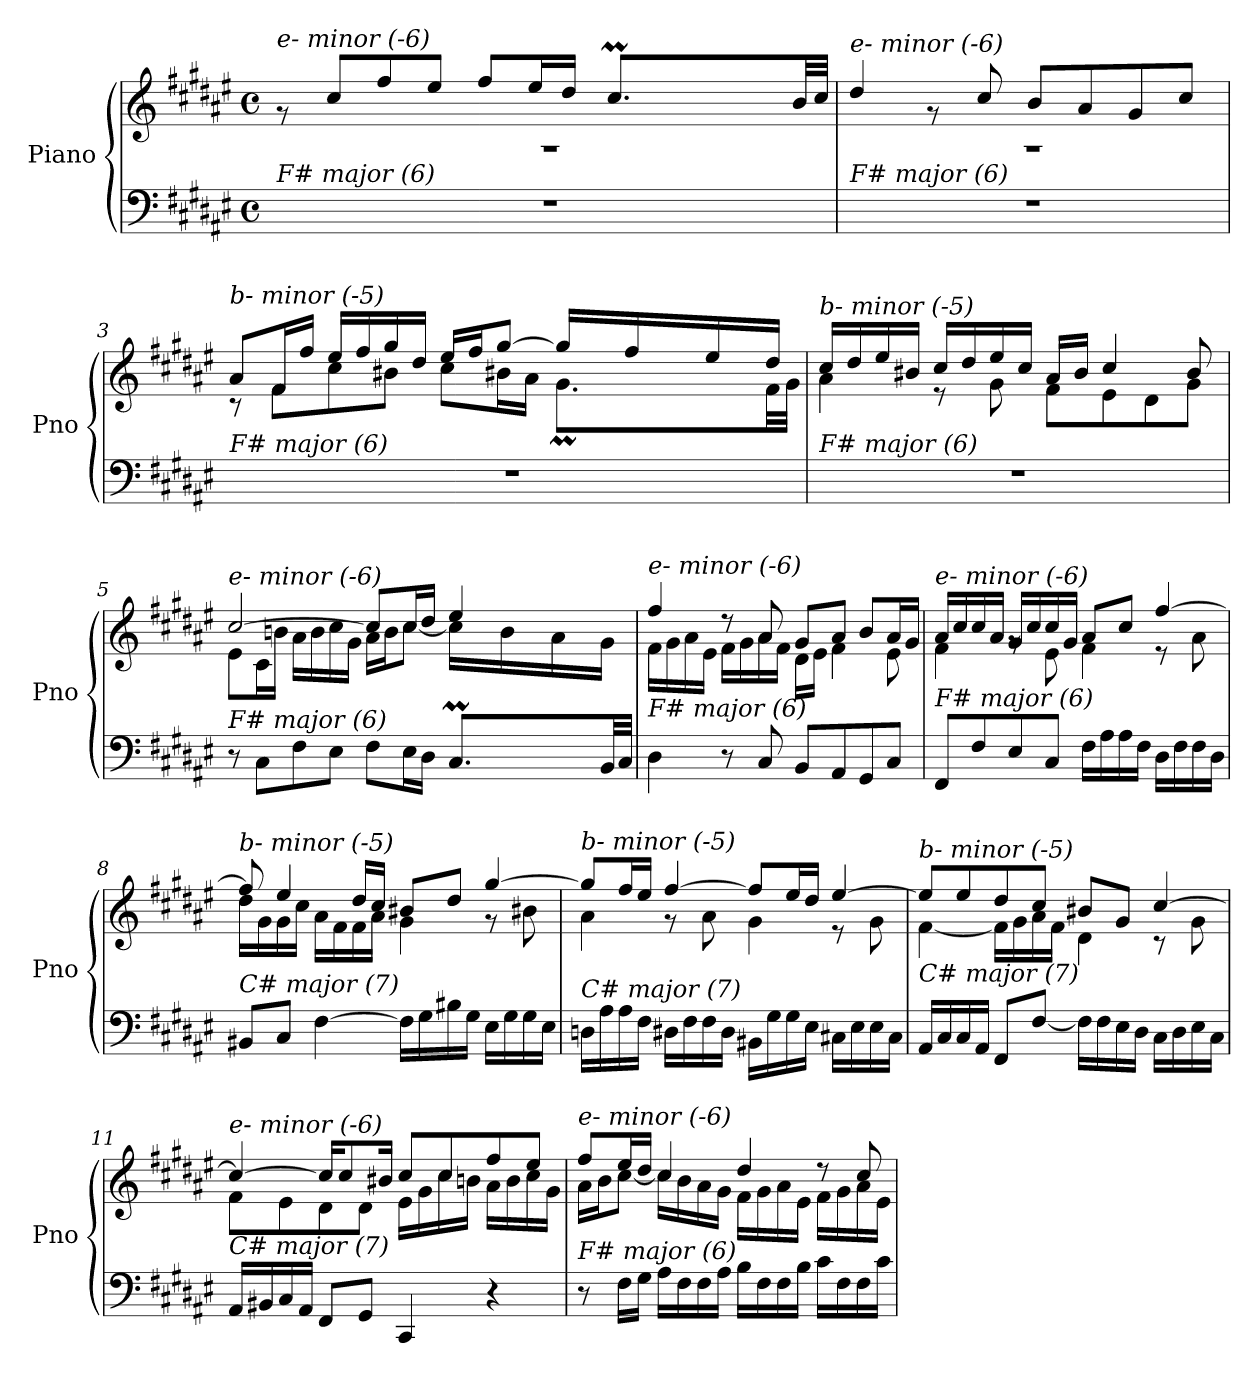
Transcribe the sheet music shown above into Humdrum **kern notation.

**kern	**kern
*part1	*part1
*staff2	*staff1
*I"Piano	*
*I'Pno	*
*clefF4	*clefG2
*k[f#c#g#d#a#e#]	*k[f#c#g#d#a#e#]
*M4/4	*M4/4
*met(c)	*met(c)
=1	=1
*^	*^
*	*	*	*^
!	!	!LO:TX:i:t=e- minor (-6)	!	!
!LO:TX:i:t=F# major (6)	!	!	!	!
2.ryy	1r	1rA	2.ryy	8r
.	.	.	.	8cc#/L
.	.	.	.	8ff#/
.	.	.	.	8ee#/J
.	.	.	.	8ff#/L
.	.	.	.	16ee#/L
.	.	.	.	16dd#/JJ
*	*	*	*Xtuplet	*
8.ryy	.	.	128%3dd#yy	8.cc#M/L
.	.	.	128%3cc#yy	.
.	.	.	128%3dd#yy	.
.	.	.	128%3cc#yy	.
.	.	.	128%3dd#yy	.
.	.	.	128%3cc#yy	.
.	.	.	128%3dd#yy	.
.	.	.	128%3cc#yy	.
16ryy	.	.	16ryy	32b/LL
.	.	.	.	32cc#/JJJ
*v	*v	*	*	*
=2	=2	=2	=2
!	!LO:TX:i:t=e- minor (-6)	!	!
!LO:TX:i:t=F# major (6)	!	!	!
*	*	*v	*v
1r	1rA	4dd#/
.	.	8rg
.	.	8cc#/
.	.	8b/L
.	.	8a#/
.	.	8g#/
.	.	8cc#/J
!!LO:LB:g=z
=3	=3	=3
*^	*	*^
!	!	!LO:TX:i:t=b- minor (-5)	!	!
!LO:TX:i:t=F# major (6)	!	!	!	!
2.ryy	1r	8a#/L	8r	2.ryy
.	.	16f#/L	8f#\L	.
.	.	16ff#/JJ	.	.
.	.	16ee#/LL	8cc#\	.
.	.	16ff#/	.	.
.	.	16gg#/	8b#X\J	.
.	.	16dd#/JJ	.	.
.	.	16ee#/LL	8cc#\L	.
.	.	16ff#/J	.	.
.	.	[8gg#/J	16b#X\L	.
.	.	.	16a#\JJ	.
8.ryy	.	16gg#/LL]	8.g#M\L	128%3a#yy
.	.	.	.	128%3g#yy
.	.	.	.	128%3a#yy
.	.	16ff#/	.	.
.	.	.	.	128%3g#yy
.	.	.	.	128%3a#yy
.	.	.	.	128%3g#yy
.	.	16ee#/	.	.
.	.	.	.	128%3a#yy
.	.	.	.	128%3g#yy
16ryy	.	16dd#/JJ	32f#\LL	16ryy
.	.	.	32g#\JJJ	.
*v	*v	*	*	*
*	*	*v	*v
!!LO:LB:g=z
=4	=4	=4
!	!LO:TX:i:t=b- minor (-5)	!
!LO:TX:i:t=F# major (6)	!	!
1r	16cc#/LL	4a#\
.	16dd#/	.
.	16ee#/	.
.	16b#X/JJ	.
.	16cc#/LL	8r
.	16dd#/	.
.	16ee#/	8g#\
.	16cc#/JJ	.
.	16a#/LL	8f#\L
.	16b#/JJ	.
.	4cc#/	8e#\
.	.	8d#\
.	8b#/	8g#\J
=5	=5	=5
*^	*	*^
!	!	!LO:TX:i:t=e- minor (-6)	!	!
!LO:TX:i:t=F# major (6)	!	!	!	!
8r	2.ryy	[2cc#/	8e#\L	2.ryy
8C#\L	.	.	16c#\L	.
.	.	.	16bn\JJ	.
8F#\	.	.	16a#\LL	.
.	.	.	16b\	.
8E#\J	.	.	16cc#\	.
.	.	.	16g#\JJ	.
8F#\L	.	8cc#/L]	16a#\LL	.
.	.	.	16b\J	.
16E#\L	.	16cc#/L	[8cc#\J	.
16D#\JJ	.	16dd#/JJ	.	.
*	*Xtuplet	*	*	*
8.C#M/L	128%3D#yy	4ee#/	16cc#\LL]	8.ryy
.	128%3C#yy	.	.	.
.	128%3D#yy	.	.	.
.	.	.	16b\	.
.	128%3C#yy	.	.	.
.	128%3D#yy	.	.	.
.	128%3C#yy	.	.	.
.	.	.	16a#\	.
.	128%3D#yy	.	.	.
.	128%3C#yy	.	.	.
32BB/LL	16ryy	.	16g#\JJ	16ryy
32C#/JJJ	.	.	.	.
*v	*v	*	*	*
*	*	*v	*v
!!LO:LB:g=z
=6	=6	=6
!	!LO:TX:i:t=e- minor (-6)	!
!LO:TX:i:t=F# major (6)	!	!
4D#\	4ff#/	16f#\LL
.	.	16g#\
.	.	16a#\
.	.	16e#\JJ
8r	8r	16f#\LL
.	.	16g#\
8C#/	8a#/	16a#\
.	.	16f#\JJ
8BB/L	8g#/L	16d#\LL
.	.	16e#\JJ
8AA#/	8a#/J	4f#\
8GG#/	8b/L	.
8C#/J	16a#/L	8e#\
.	16g#/JJ	.
!!LO:LB:g=z	!!
=7	=7	=7
!	!LO:TX:i:t=e- minor (-6)	!
!LO:TX:i:t=F# major (6)	!	!
8FF#/L	16a#/LL	4f#\
.	16cc#/	.
8F#/	16cc#/	.
.	16a#/JJ	.
8E#/	16g#/LL	8rg
.	16cc#/	.
8C#/J	16cc#/	8e#\
.	16g#/JJ	.
16F#\LL	8a#/L	4f#\
16A#\	.	.
16A#\	8cc#/J	.
16F#\JJ	.	.
16D#\LL	[4ff#/	8r
16F#\	.	.
16F#\	.	8a#\
16D#\JJ	.	.
=8	=8	=8
!	!LO:TX:i:t=b- minor (-5)	!
!LO:TX:i:t=C# major (7)	!	!
8BB#X/L	8ff#/]	16dd#\LL
.	.	16g#\
8C#/J	4ee#/	16g#\
.	.	16cc#\JJ
[4F#\	.	16a#\LL
.	.	16f#\
.	16dd#/LL	16f#\
.	16cc#/JJ	16a#\JJ
16F#\LL]	8b#X/L	4g#\
16G#\	.	.
16B#X\	8dd#/J	.
16G#\JJ	.	.
16E#\LL	[4gg#/	8r
16G#\	.	.
16G#\	.	8b#X\
16E#\JJ	.	.
!!LO:PB:g=z	!!
=9	=9	=9
!	!LO:TX:i:t=b- minor (-5)	!
!LO:TX:i:t=C# major (7)	!	!
16Dni\LL	8gg#/L]	4a#\
16A#\	.	.
16A#\	16ff#/L	.
16F#\JJ	16ee#/JJ	.
16D#\LL	[4ff#/	8r
16F#\	.	.
16F#\	.	8a#\
16D#\JJ	.	.
16BB#X\LL	8ff#/L]	4g#\
16G#\	.	.
16G#\	16ee#/L	.
16E#\JJ	16dd#/JJ	.
16C#X\LL	[4ee#/	8r
16E#\	.	.
16E#\	.	8g#\
16C#\JJ	.	.
!!LO:LB:g=z	!!
=10	=10	=10
!	!LO:TX:i:t=b- minor (-5)	!
!LO:TX:i:t=C# major (7)	!	!
16AA#/LL	8ee#/L]	[4f#\
16C#/	.	.
16C#/	8ee#/	.
16AA#/JJ	.	.
8FF#/L	8dd#/	16f#\LL]
.	.	16g#\
[8F#/J	8cc#/J	16a#\
.	.	16f#\JJ
16F#\LL]	8b#X/L	4d#\
16F#\	.	.
16E#\	8g#/J	.
16D#\JJ	.	.
16C#\LL	[4cc#/	8r
16D#\	.	.
16E#\	.	8g#\
16C#\JJ	.	.
=11	=11	=11
!	!LO:TX:i:t=e- minor (-6)	!
!LO:TX:i:t=C# major (7)	!	!
16AA#/LL	4cc#/_	8f#\L
16BB#X/	.	.
16C#/	.	8e#\
16AA#/JJ	.	.
8FF#/L	16cc#/KL]	8d#\
.	8cc#/	.
8GG#/J	.	8d#\J
.	16b#X/Jk	.
4CC#/	8cc#/L	16e#\LL
.	.	16g#\
.	8cc#/	16cc#\
.	.	16bn\JJ
4r	8ff#/	16a#\LL
.	.	16b\
.	8ee#/J	16cc#\
.	.	16g#\JJ
!!LO:LB:g=z	!!
=12	=12	=12
!	!LO:TX:i:t=e- minor (-6)	!
!LO:TX:i:t=F# major (6)	!	!
8r	8ff#/L	16a#\LL
.	.	16b\J
16F#\LL	16ee#/L	[8cc#\J
16G#\JJ	16dd#/JJ	.
16A#\LL	4cc#/	16cc#\LL]
16F#\	.	16b\
16F#\	.	16a#\
16A#\JJ	.	16g#\JJ
16B\LL	4dd#/	16f#\LL
16F#\	.	16g#\
16F#\	.	16a#\
16B\JJ	.	16e#\JJ
16c#\LL	8r	16f#\LL
16F#\	.	16g#\
16F#\	8cc#/	16a#\
16c#\JJ	.	16e#\JJ
*	*v	*v
=	=
*-	*-
